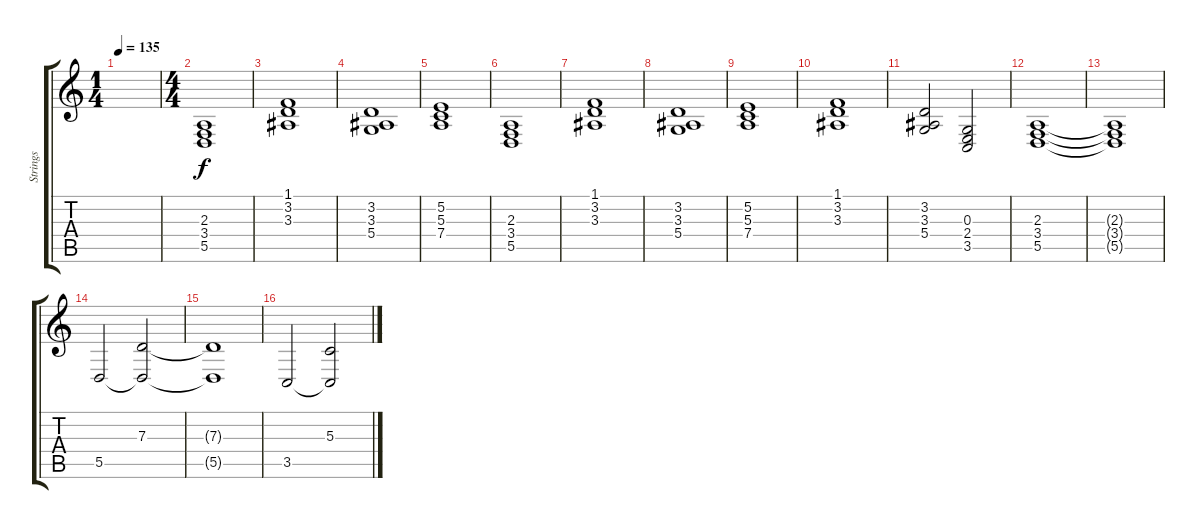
\track ("Strings" "Strings") {instrument stringensemble1}
\staff {score tabs}
\tuning (E4 B3 G3 D3 A2 E2) {hide}
\ts (1 4)
\tempo 135
\clef g2
\ks c
|
\ts (4 4)
(2.3 3.4 5.5).1 |
(1.1 3.2 3.3).1 |
(3.2 3.3 5.4).1 |
(5.2 5.3 7.4).1 |
(2.3 3.4 5.5).1 |
(1.1 3.2 3.3).1 |
(3.2 3.3 5.4).1 |
(5.2 5.3 7.4).1 |
(1.1 3.2 3.3).1 |
(3.2 3.3 5.4).2 (0.3 2.4 3.5).2 |
(2.3 3.4 5.5).1 |
(2.3{t} 3.4{t} 5.5{t}).1 |
5.5.2{volume 13 instrument synthstrings2} (7.3 5.5{t}).2 |
(7.3{t} 5.5{t}).1 |
3.5.2 (5.3 3.5{t}).2
